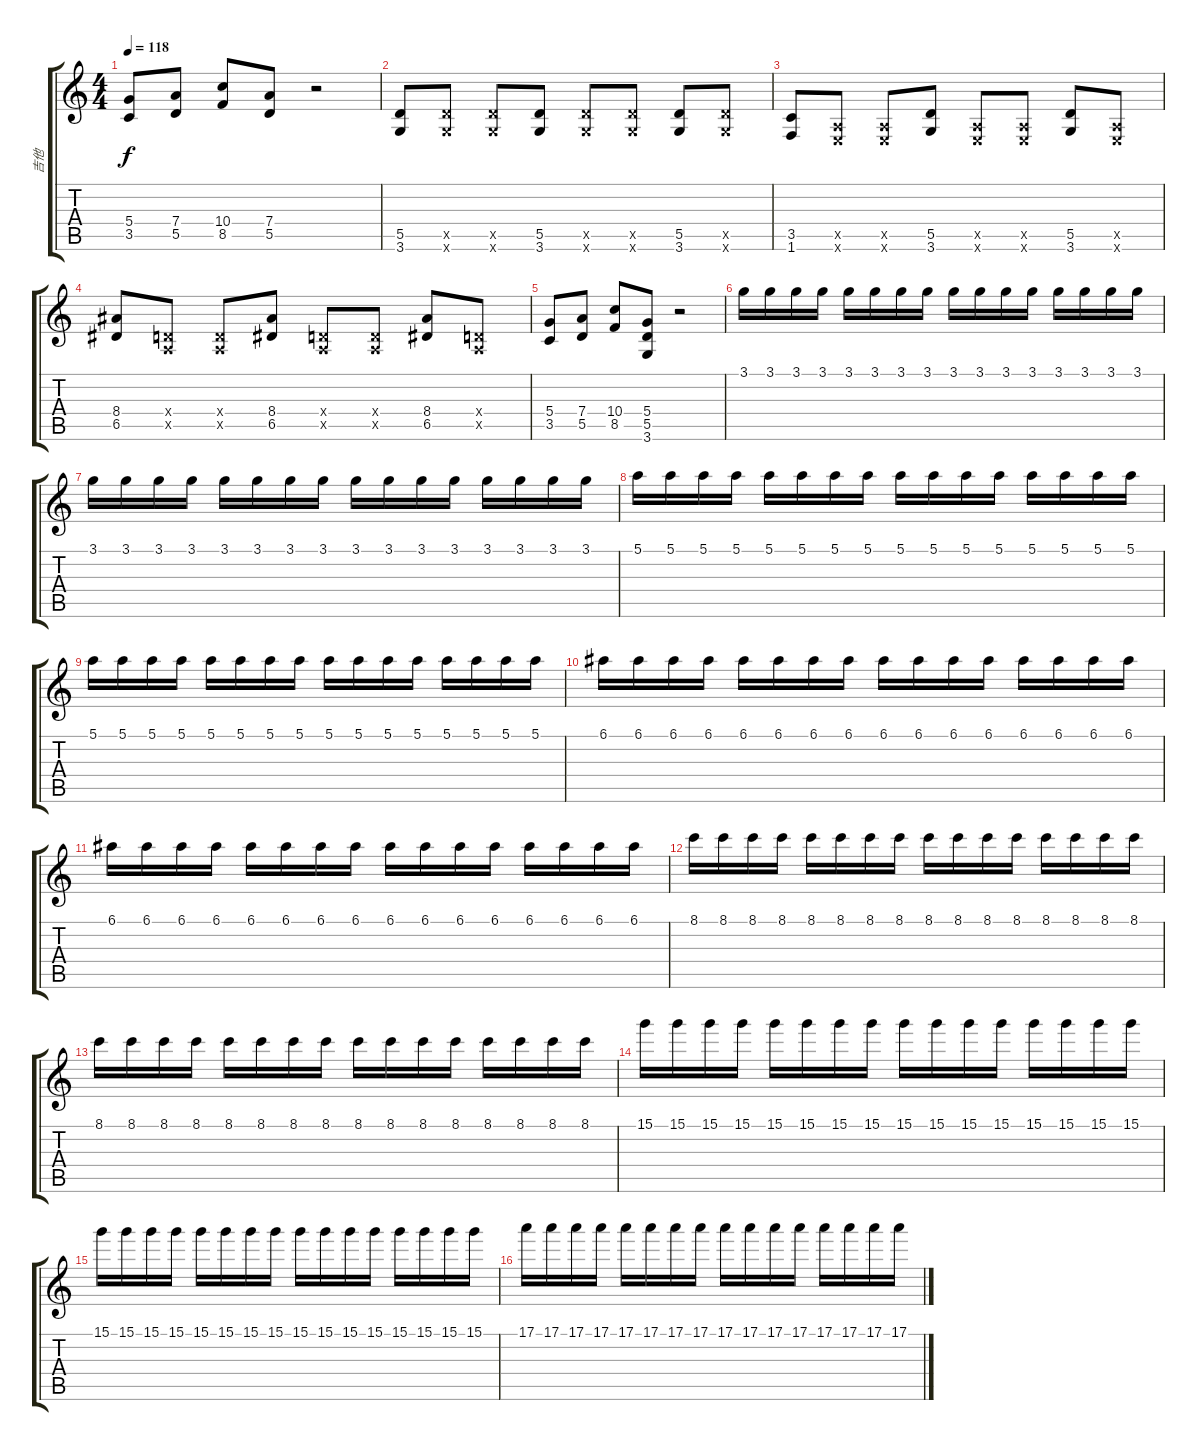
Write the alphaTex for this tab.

\track ("吉他" "吉他") {instrument distortionguitar}
\staff {score tabs}
\tuning (E4 B3 G3 D3 A2 E2) {hide}
\ts (4 4)
\tempo 118
\clef g2
\ks c
(5.4 3.5).8{dy f} (7.4 5.5).8 (10.4 8.5).8 (7.4 5.5).8 r.2 |
(5.5 3.6).8 (5.5{x} 3.6{x}).8 (5.5{x} 3.6{x}).8 (5.5 3.6).8 (5.5{x} 3.6{x}).8 (5.5{x} 3.6{x}).8 (5.5 3.6).8 (5.5{x} 3.6{x}).8 |
(3.5 1.6).8 (0.5{x} 0.6{x}).8 (0.5{x} 0.6{x}).8 (5.5 3.6).8 (0.5{x} 0.6{x}).8 (0.5{x} 0.6{x}).8 (5.5 3.6).8 (0.5{x} 0.6{x}).8 |
(8.4 6.5).8 (0.4{x} 0.5{x}).8 (0.4{x} 0.5{x}).8 (8.4 6.5).8 (0.4{x} 0.5{x}).8 (0.4{x} 0.5{x}).8 (8.4 6.5).8 (0.4{x} 0.5{x}).8 |
(5.4 3.5).8 (7.4 5.5).8 (10.4 8.5).8 (5.4 5.5 3.6).8 r.2 |
3.1.16 3.1.16 3.1.16 3.1.16 3.1.16 3.1.16 3.1.16 3.1.16 3.1.16 3.1.16 3.1.16 3.1.16 3.1.16 3.1.16 3.1.16 3.1.16 |
3.1.16 3.1.16 3.1.16 3.1.16 3.1.16 3.1.16 3.1.16 3.1.16 3.1.16 3.1.16 3.1.16 3.1.16 3.1.16 3.1.16 3.1.16 3.1.16 |
5.1.16 5.1.16 5.1.16 5.1.16 5.1.16 5.1.16 5.1.16 5.1.16 5.1.16 5.1.16 5.1.16 5.1.16 5.1.16 5.1.16 5.1.16 5.1.16 |
5.1.16 5.1.16 5.1.16 5.1.16 5.1.16 5.1.16 5.1.16 5.1.16 5.1.16 5.1.16 5.1.16 5.1.16 5.1.16 5.1.16 5.1.16 5.1.16 |
6.1.16 6.1.16 6.1.16 6.1.16 6.1.16 6.1.16 6.1.16 6.1.16 6.1.16 6.1.16 6.1.16 6.1.16 6.1.16 6.1.16 6.1.16 6.1.16 |
6.1.16 6.1.16 6.1.16 6.1.16 6.1.16 6.1.16 6.1.16 6.1.16 6.1.16 6.1.16 6.1.16 6.1.16 6.1.16 6.1.16 6.1.16 6.1.16 |
8.1.16 8.1.16 8.1.16 8.1.16 8.1.16 8.1.16 8.1.16 8.1.16 8.1.16 8.1.16 8.1.16 8.1.16 8.1.16 8.1.16 8.1.16 8.1.16 |
8.1.16 8.1.16 8.1.16 8.1.16 8.1.16 8.1.16 8.1.16 8.1.16 8.1.16 8.1.16 8.1.16 8.1.16 8.1.16 8.1.16 8.1.16 8.1.16 |
15.1.16 15.1.16 15.1.16 15.1.16 15.1.16 15.1.16 15.1.16 15.1.16 15.1.16 15.1.16 15.1.16 15.1.16 15.1.16 15.1.16 15.1.16 15.1.16 |
15.1.16 15.1.16 15.1.16 15.1.16 15.1.16 15.1.16 15.1.16 15.1.16 15.1.16 15.1.16 15.1.16 15.1.16 15.1.16 15.1.16 15.1.16 15.1.16 |
17.1.16 17.1.16 17.1.16 17.1.16 17.1.16 17.1.16 17.1.16 17.1.16 17.1.16 17.1.16 17.1.16 17.1.16 17.1.16 17.1.16 17.1.16 17.1.16
